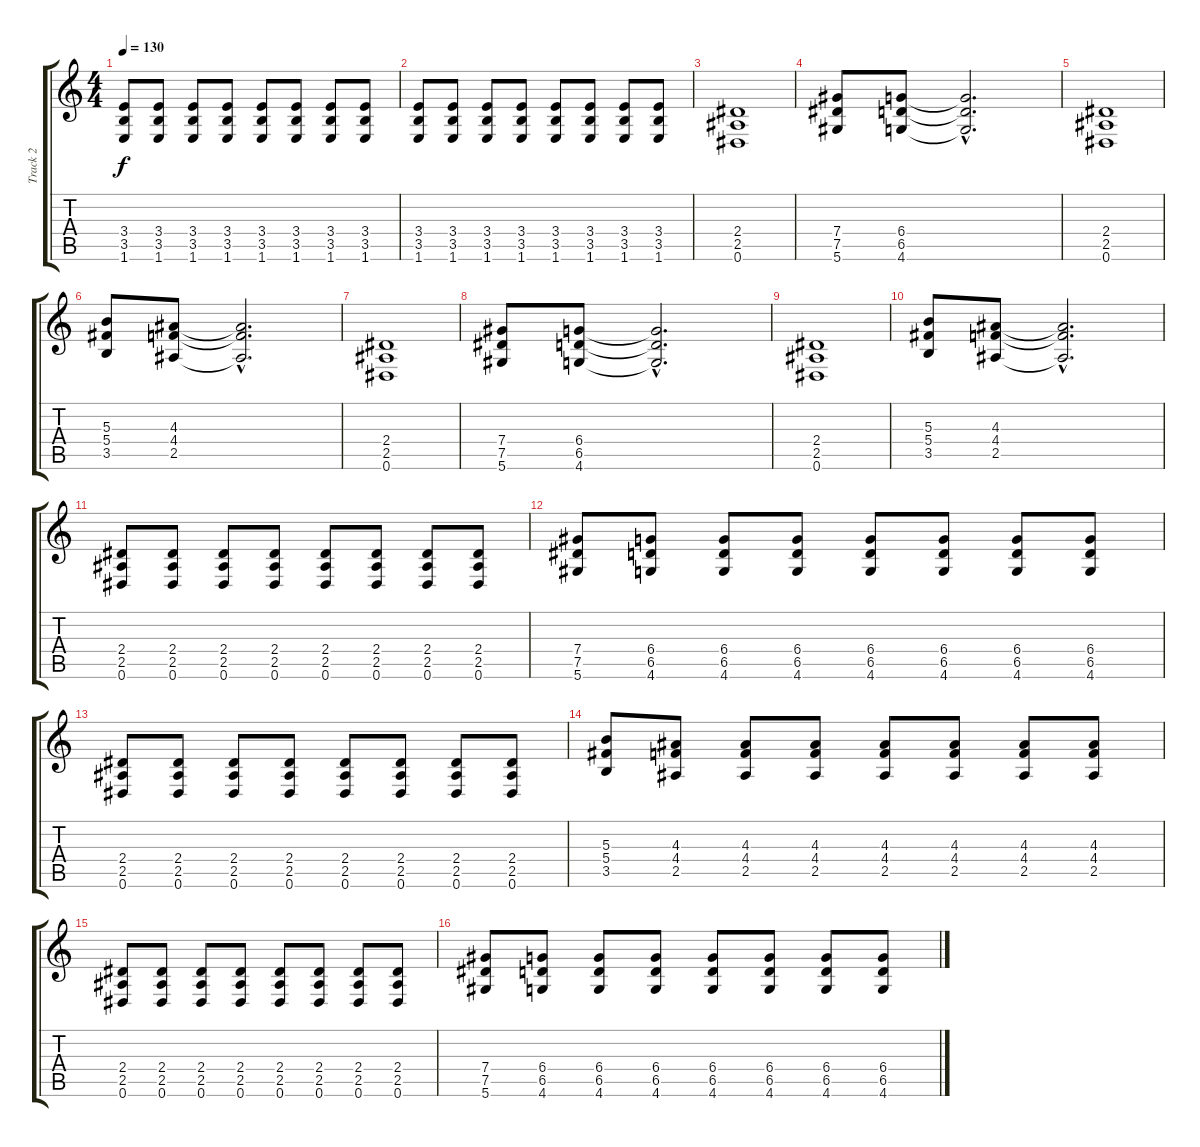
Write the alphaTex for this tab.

\track ("Track 2" "Track 2") {instrument distortionguitar}
\staff {score tabs}
\tuning (Eb4 Bb3 Gb3 Db3 Ab2 Eb2) {hide}
\ts (4 4)
\tempo 130
\clef g2
\ks c
(3.4 3.5 1.6).8{dy f} (3.4 3.5 1.6).8 (3.4 3.5 1.6).8 (3.4 3.5 1.6).8 (3.4 3.5 1.6).8 (3.4 3.5 1.6).8 (3.4 3.5 1.6).8 (3.4 3.5 1.6).8 |
(3.4 3.5 1.6).8 (3.4 3.5 1.6).8 (3.4 3.5 1.6).8 (3.4 3.5 1.6).8 (3.4 3.5 1.6).8 (3.4 3.5 1.6).8 (3.4 3.5 1.6).8 (3.4 3.5 1.6).8 |
(2.4 2.5 0.6).1 |
(7.4 7.5 5.6).8 (6.4 6.5 4.6).8 (6.4{hac t} 6.5{hac t} 4.6{hac t}).2{d} |
(2.4 2.5 0.6).1 |
(5.3 5.4 3.5).8 (4.3 4.4 2.5).8 (4.3{hac t} 4.4{hac t} 2.5{hac t}).2{d} |
(2.4 2.5 0.6).1 |
(7.4 7.5 5.6).8 (6.4 6.5 4.6).8 (6.4{hac t} 6.5{hac t} 4.6{hac t}).2{d} |
(2.4 2.5 0.6).1 |
(5.3 5.4 3.5).8 (4.3 4.4 2.5).8 (4.3{hac t} 4.4{hac t} 2.5{hac t}).2{d} |
(2.4 2.5 0.6).8 (2.4 2.5 0.6).8 (2.4 2.5 0.6).8 (2.4 2.5 0.6).8 (2.4 2.5 0.6).8 (2.4 2.5 0.6).8 (2.4 2.5 0.6).8 (2.4 2.5 0.6).8 |
(7.4 7.5 5.6).8 (6.4 6.5 4.6).8 (6.4 6.5 4.6).8 (6.4 6.5 4.6).8 (6.4 6.5 4.6).8 (6.4 6.5 4.6).8 (6.4 6.5 4.6).8 (6.4 6.5 4.6).8 |
(2.4 2.5 0.6).8 (2.4 2.5 0.6).8 (2.4 2.5 0.6).8 (2.4 2.5 0.6).8 (2.4 2.5 0.6).8 (2.4 2.5 0.6).8 (2.4 2.5 0.6).8 (2.4 2.5 0.6).8 |
(5.3 5.4 3.5).8 (4.3 4.4 2.5).8 (4.3 4.4 2.5).8 (4.3 4.4 2.5).8 (4.3 4.4 2.5).8 (4.3 4.4 2.5).8 (4.3 4.4 2.5).8 (4.3 4.4 2.5).8 |
(2.4 2.5 0.6).8 (2.4 2.5 0.6).8 (2.4 2.5 0.6).8 (2.4 2.5 0.6).8 (2.4 2.5 0.6).8 (2.4 2.5 0.6).8 (2.4 2.5 0.6).8 (2.4 2.5 0.6).8 |
(7.4 7.5 5.6).8 (6.4 6.5 4.6).8 (6.4 6.5 4.6).8 (6.4 6.5 4.6).8 (6.4 6.5 4.6).8 (6.4 6.5 4.6).8 (6.4 6.5 4.6).8 (6.4 6.5 4.6).8
